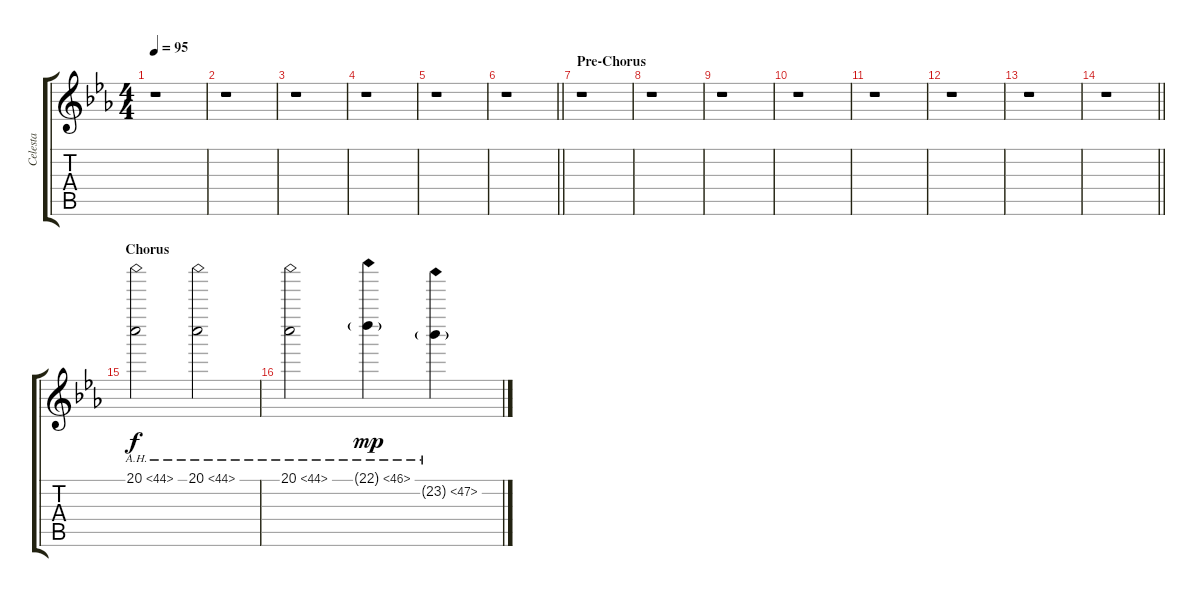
\track ("Celesta" "Celesta") {instrument celesta}
\staff {score tabs}
\tuning (E5 B4 G4 D4 A3 E3) {hide}
\ts (4 4)
\tempo 95
\clef g2
\ks eb
r.1{dy f} |
r.1 |
r.1 |
r.1 |
r.1 |
\barLineRight lightlight
r.1 |
\section ("" "Pre-Chorus")
r.1 |
r.1 |
r.1 |
r.1 |
r.1 |
r.1 |
r.1 |
\barLineRight lightlight
r.1 |
\section ("" "Chorus")
20.1{ah 24}.2 20.1{ah 24}.2 |
20.1{ah 24}.2 22.1{ah 24 g}.4{dy mp} 23.2{ah 24 g}.4
